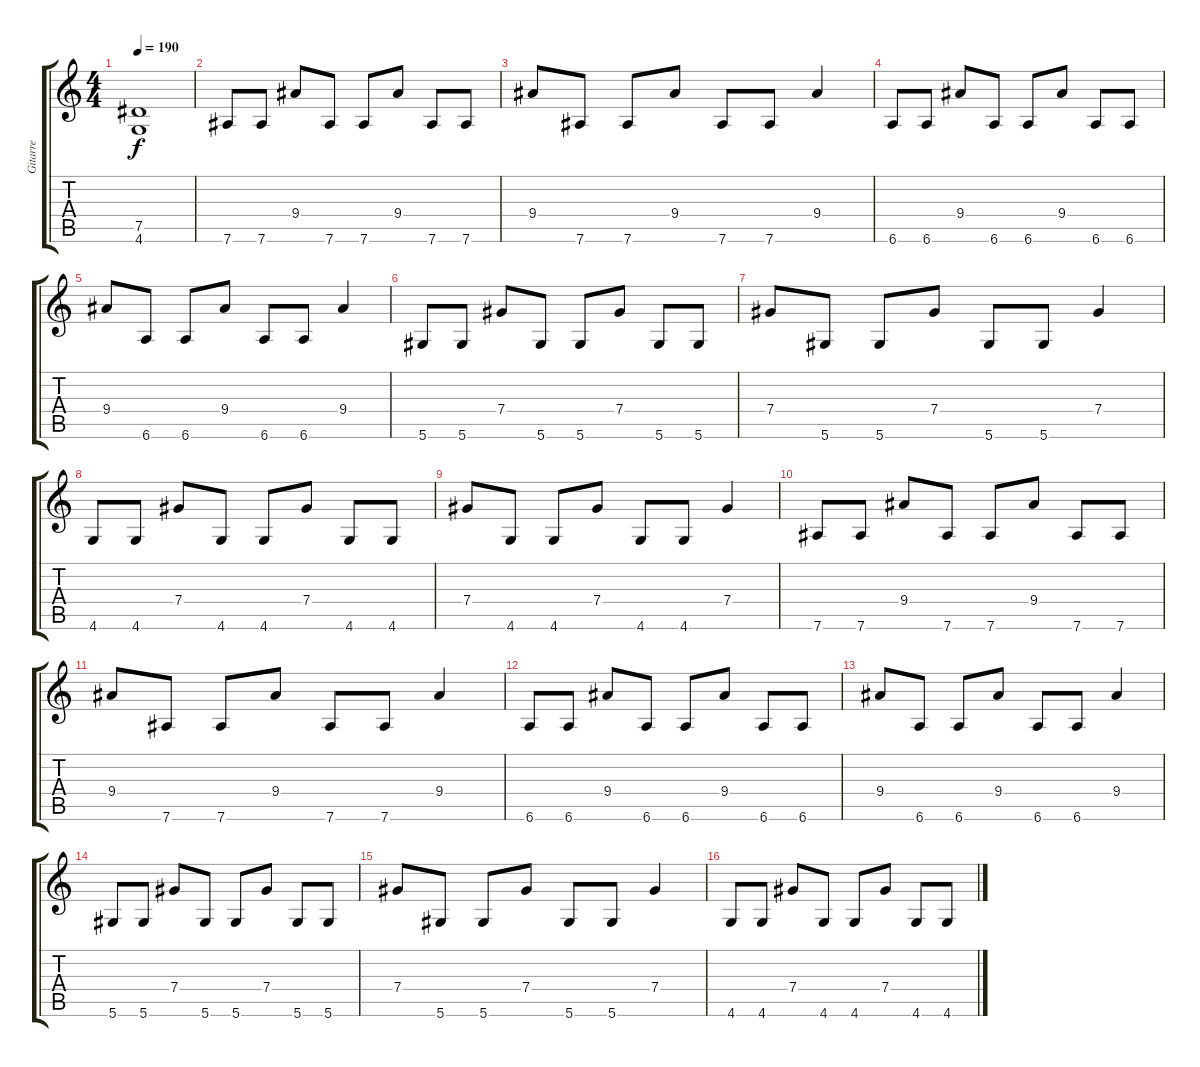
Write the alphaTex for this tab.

\track ("Gitarre" "Gitarre") {instrument distortionguitar}
\staff {score tabs}
\tuning (Eb4 Bb3 Gb3 Db3 Ab2 Eb2) {hide}
\ts (4 4)
\tempo 190
\clef g2
\ks c
(7.5{t} 4.6{t}).1{dy f} |
7.6.8 7.6.8 9.4.8 7.6.8 7.6.8 9.4.8 7.6.8 7.6.8 |
9.4.8 7.6.8 7.6.8 9.4.8 7.6.8 7.6.8 9.4.4 |
6.6.8 6.6.8 9.4.8 6.6.8 6.6.8 9.4.8 6.6.8 6.6.8 |
9.4.8 6.6.8 6.6.8 9.4.8 6.6.8 6.6.8 9.4.4 |
5.6.8 5.6.8 7.4.8 5.6.8 5.6.8 7.4.8 5.6.8 5.6.8 |
7.4.8 5.6.8 5.6.8 7.4.8 5.6.8 5.6.8 7.4.4 |
4.6.8 4.6.8 7.4.8 4.6.8 4.6.8 7.4.8 4.6.8 4.6.8 |
7.4.8 4.6.8 4.6.8 7.4.8 4.6.8 4.6.8 7.4.4 |
7.6.8 7.6.8 9.4.8 7.6.8 7.6.8 9.4.8 7.6.8 7.6.8 |
9.4.8 7.6.8 7.6.8 9.4.8 7.6.8 7.6.8 9.4.4 |
6.6.8 6.6.8 9.4.8 6.6.8 6.6.8 9.4.8 6.6.8 6.6.8 |
9.4.8 6.6.8 6.6.8 9.4.8 6.6.8 6.6.8 9.4.4 |
5.6.8 5.6.8 7.4.8 5.6.8 5.6.8 7.4.8 5.6.8 5.6.8 |
7.4.8 5.6.8 5.6.8 7.4.8 5.6.8 5.6.8 7.4.4 |
4.6.8 4.6.8 7.4.8 4.6.8 4.6.8 7.4.8 4.6.8 4.6.8
